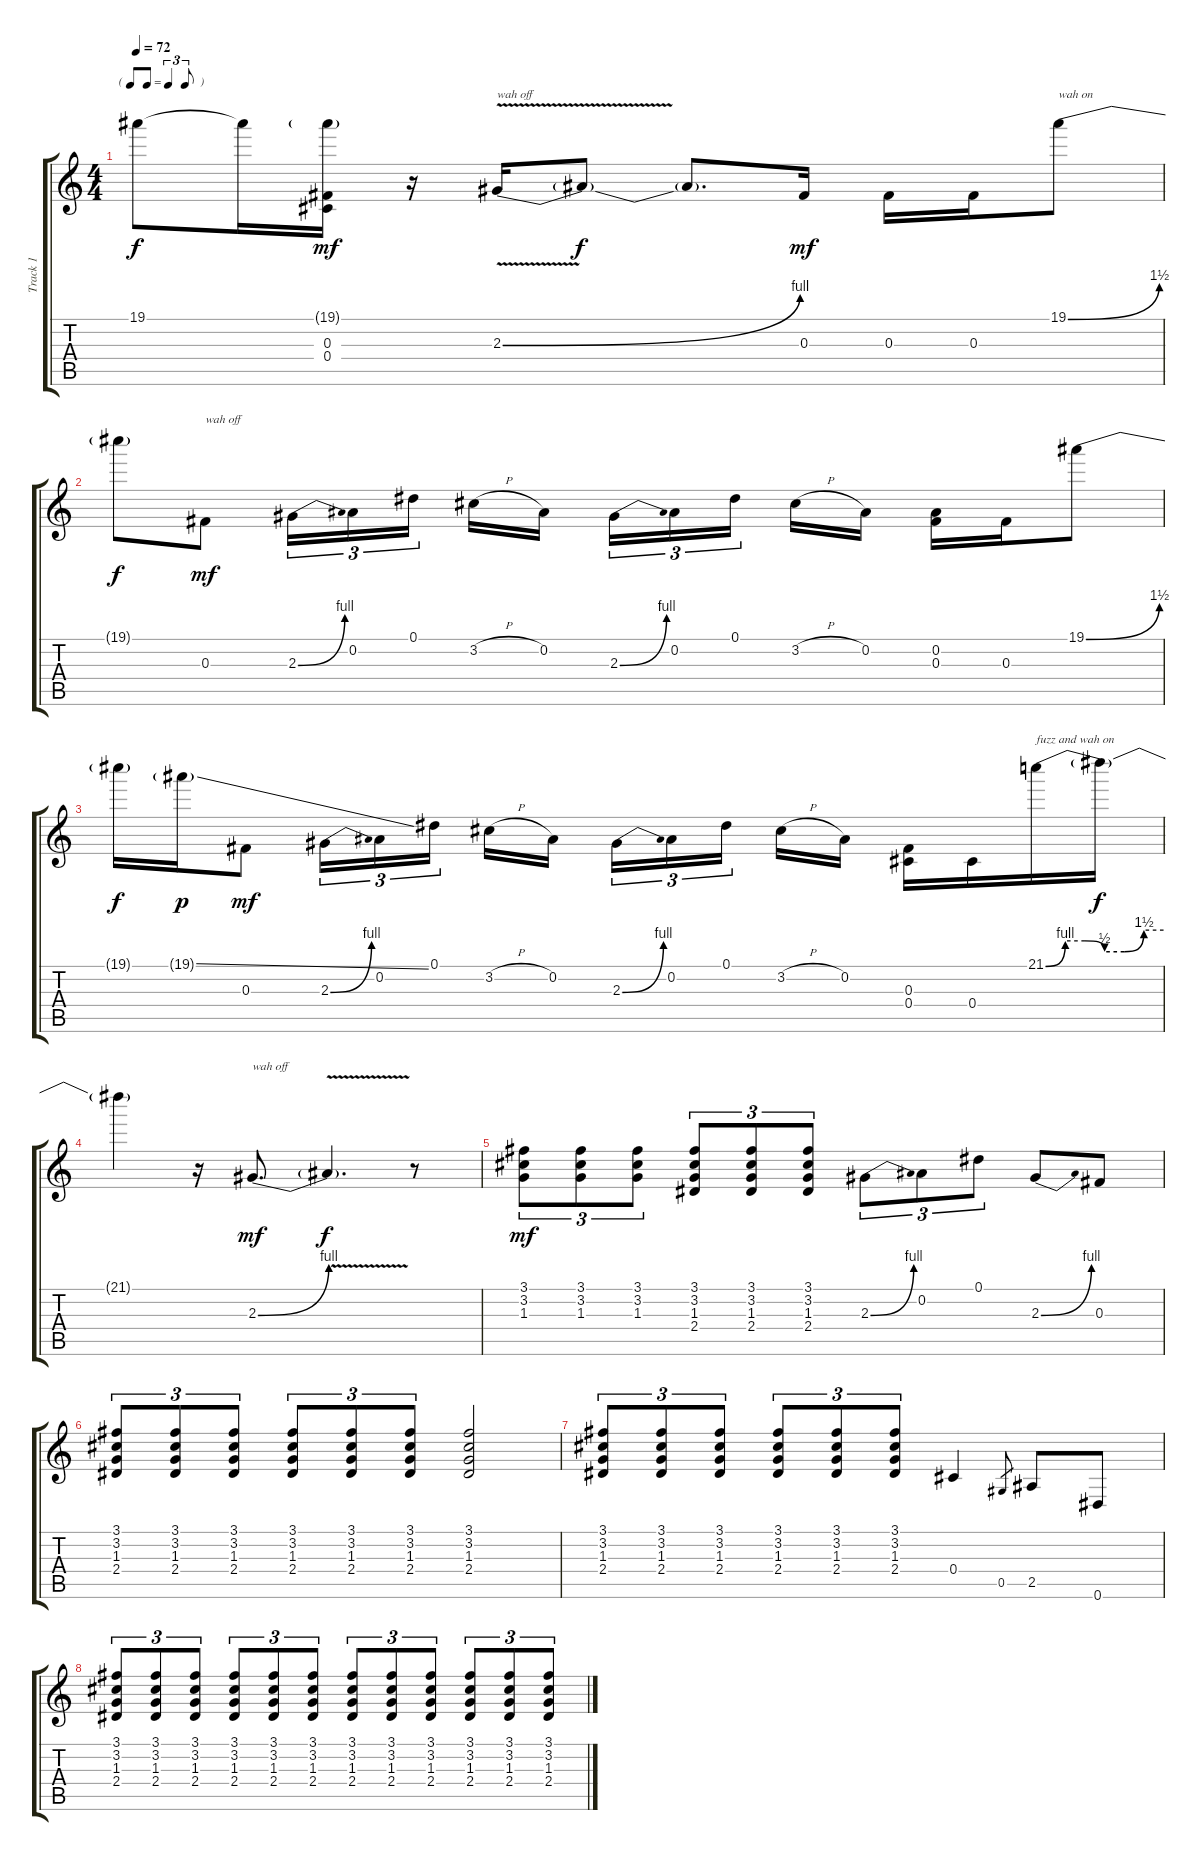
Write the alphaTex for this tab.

\track ("Track 1" "Track 1") {instrument distortionguitar}
\staff {score tabs}
\tuning (Eb4 Bb3 Gb3 Db3 Ab2 Eb2) {hide}
\ts (4 4)
\tf triplet8th
\tempo 72
\clef g2
\ks c
19.1{t}.8{dy f} 19.1{t}.16 (19.1{g} 0.3 0.4).16{dy mf} r.16 2.3{be (bend 0 0 60 4) v}.16{txt "wah off"} 2.3{t}.8{dy f} 2.3{t}.8{d} 0.3.16{dy mf} 0.3.16 0.3.16 19.1{be (bend 0 0 60 6)}.8{txt "wah on"} |
19.1{t}.8{dy f} 0.3.8{txt "wah off" dy mf} 2.3{be (bend 0 0 60 4)}.16{tu (3 2)} 0.2.16{tu (3 2)} 0.1.16{tu (3 2) beam splitsecondary} 3.2{h}.16 0.2.16 2.3{be (bend 0 0 60 4)}.16{tu (3 2)} 0.2.16{tu (3 2)} 0.1.16{tu (3 2) beam splitsecondary} 3.2{h}.16 0.2.16 (0.2 0.3).16 0.3.16 19.1{be (bend 0 0 60 6)}.8 |
19.1{t}.16{dy f} 19.1{ss g}.16{dy p} 0.3.8{dy mf} 2.3{be (bend 0 0 60 4)}.16{tu (3 2)} 0.2.16{tu (3 2)} 0.1.16{tu (3 2) beam splitsecondary} 3.2{h}.16 0.2.16 2.3{be (bend 0 0 60 4)}.16{tu (3 2)} 0.2.16{tu (3 2)} 0.1.16{tu (3 2) beam splitsecondary} 3.2{h}.16 0.2.16 (0.3 0.4).16 0.4.16 21.1{be (custom 0 0 10 4 20 4 30 2 40 2 50 6 60 6)}.16{txt "fuzz and wah on"} 21.1{t}.16{dy f} |
21.1{t}.4 r.16 2.3{be (bend 0 0 60 4)}.8{d txt "wah off" dy mf} 2.3{v t}.4{d dy f} r.8 |
(3.1 3.2 1.3).8{tu (3 2) dy mf} (3.1 3.2 1.3).8{tu (3 2)} (3.1 3.2 1.3).8{tu (3 2)} (3.1 3.2 1.3 2.4).8{tu (3 2)} (3.1 3.2 1.3 2.4).8{tu (3 2)} (3.1 3.2 1.3 2.4).8{tu (3 2)} 2.3{be (bend 0 0 60 4)}.8{tu (3 2)} 0.2.8{tu (3 2)} 0.1.8{tu (3 2)} 2.3{be (bend 0 0 60 4)}.8 0.3.8 |
(3.1 3.2 1.3 2.4).8{tu (3 2)} (3.1 3.2 1.3 2.4).8{tu (3 2)} (3.1 3.2 1.3 2.4).8{tu (3 2)} (3.1 3.2 1.3 2.4).8{tu (3 2)} (3.1 3.2 1.3 2.4).8{tu (3 2)} (3.1 3.2 1.3 2.4).8{tu (3 2)} (3.1 3.2 1.3 2.4).2 |
(3.1 3.2 1.3 2.4).8{tu (3 2)} (3.1 3.2 1.3 2.4).8{tu (3 2)} (3.1 3.2 1.3 2.4).8{tu (3 2)} (3.1 3.2 1.3 2.4).8{tu (3 2)} (3.1 3.2 1.3 2.4).8{tu (3 2)} (3.1 3.2 1.3 2.4).8{tu (3 2)} 0.4.4 0.5.8{gr} 2.5.8 0.6.8 |
(3.1 3.2 1.3 2.4).8{tu (3 2)} (3.1 3.2 1.3 2.4).8{tu (3 2)} (3.1 3.2 1.3 2.4).8{tu (3 2)} (3.1 3.2 1.3 2.4).8{tu (3 2)} (3.1 3.2 1.3 2.4).8{tu (3 2)} (3.1 3.2 1.3 2.4).8{tu (3 2)} (3.1 3.2 1.3 2.4).8{tu (3 2)} (3.1 3.2 1.3 2.4).8{tu (3 2)} (3.1 3.2 1.3 2.4).8{tu (3 2)} (3.1 3.2 1.3 2.4).8{tu (3 2)} (3.1 3.2 1.3 2.4).8{tu (3 2)} (3.1 3.2 1.3 2.4).8{tu (3 2)}
